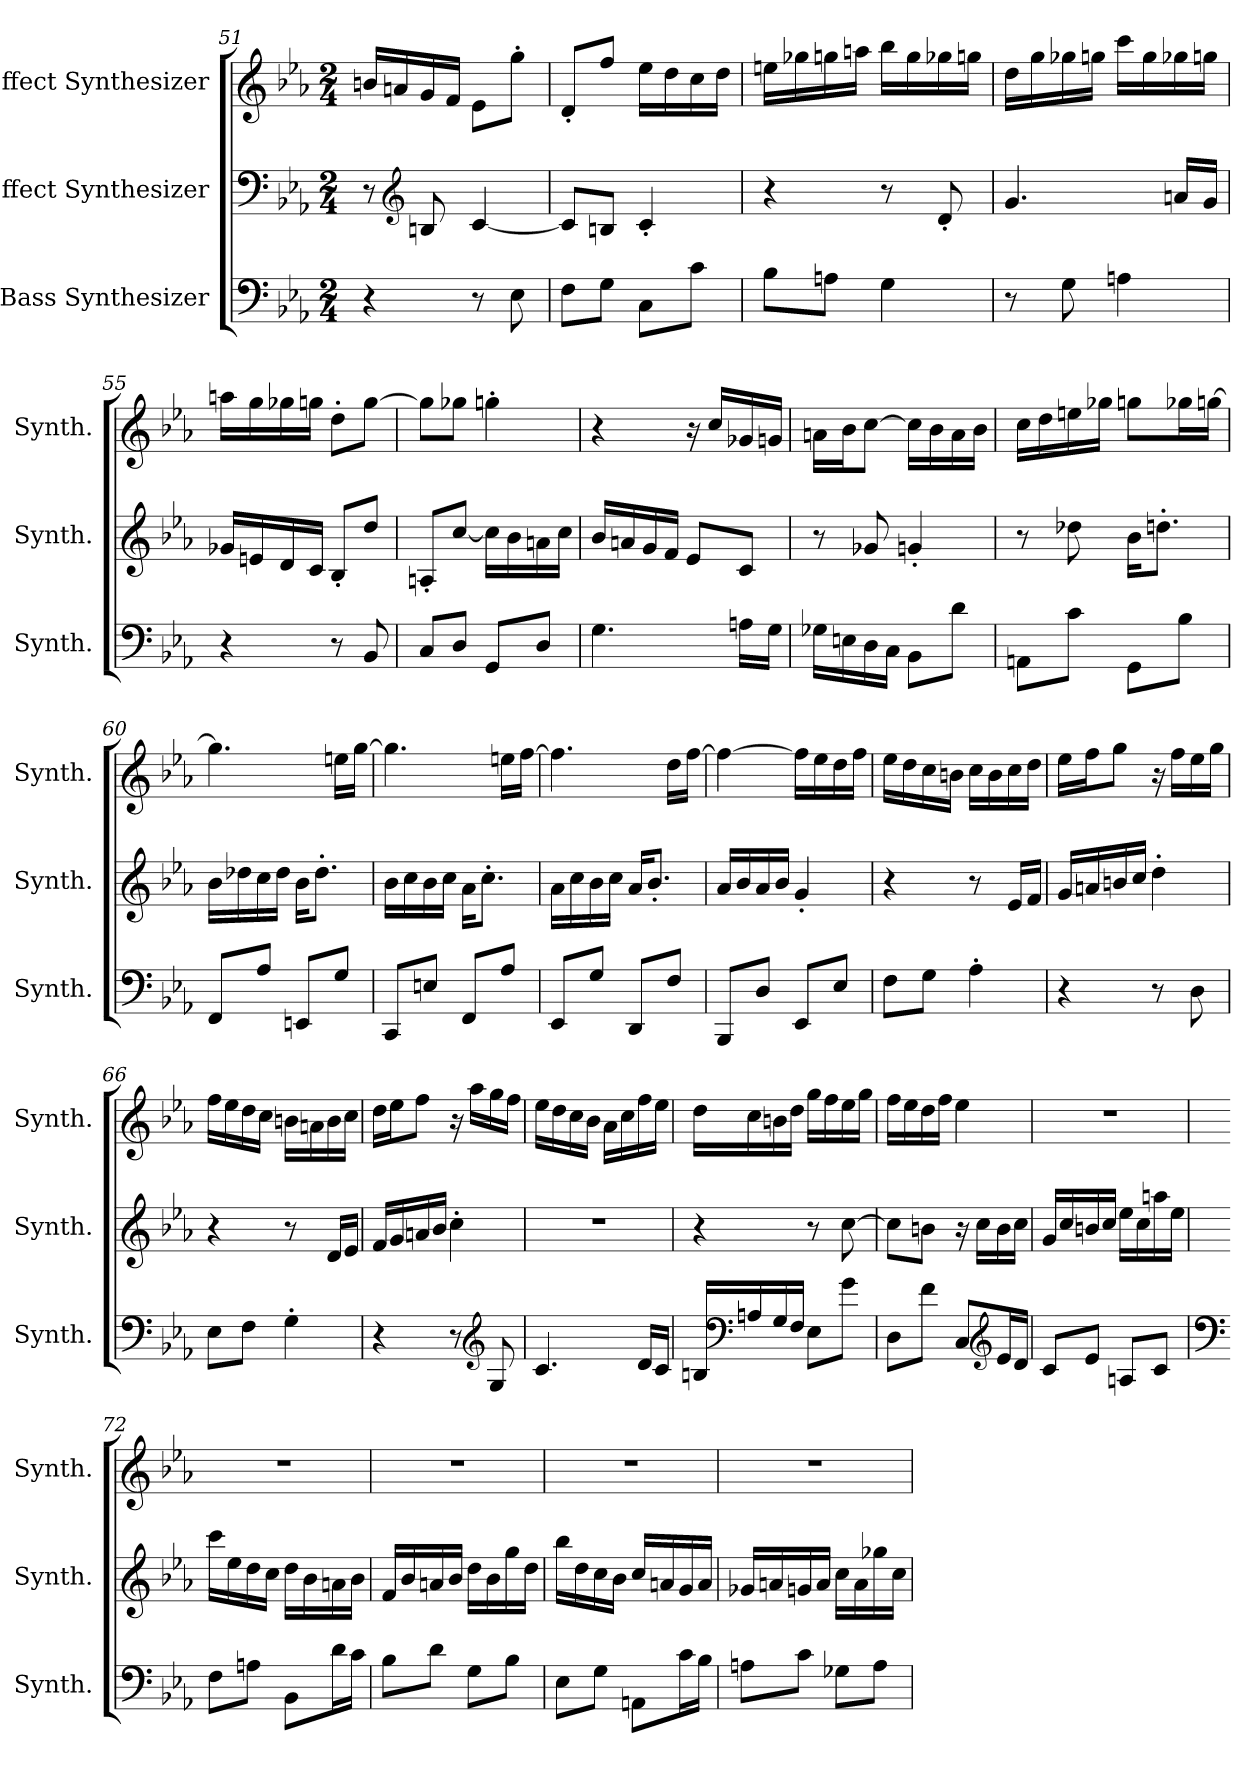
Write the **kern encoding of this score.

**kern	**kern	**kern
*part3	*part2	*part1
*staff3	*staff2	*staff1
*I"Bass Synthesizer	*I"Effect Synthesizer	*I"Effect Synthesizer
*I'Synth.	*I'Synth.	*I'Synth.
!!LO:LB:g=z
*clefF4	*clefF4	*clefG2
*k[b-e-a-]	*k[b-e-a-]	*k[b-e-a-]
*M2/4	*M2/4	*M2/4
=51	=51	=51
4r	8r	16bn/LL
.	.	16an/
*	*clefG2	*
.	8Bn/	16g/
.	.	16f/JJ
8r	[4c/	8e-\L
8E-\	.	8gg'\J
=52	=52	=52
8F\L	8c/L]	8d'/L
8G\J	8Bn/J	8ff/J
8C\L	4c'/	16ee-\LL
.	.	16dd\
8c\J	.	16cc\
.	.	16dd\JJ
=53	=53	=53
8B-\L	4r	16een\LL
.	.	16gg-X\
8An\J	.	16ggn\
.	.	16aan\JJ
4G\	8r	16bb-\LL
.	.	16gg\
.	8d'/	16gg-X\
.	.	16ggn\JJ
=54	=54	=54
8r	4.g/	16dd\LL
.	.	16gg\
8G\	.	16gg-X\
.	.	16ggn\JJ
4An\	.	16ccc\LL
.	.	16gg\
.	16an/LL	16gg-X\
.	16g/JJ	16ggn\JJ
!!LO:LB:g=z
=55	=55	=55
4r	16g-X/LL	16aan\LL
.	16en/	16gg\
.	16d/	16gg-X\
.	16c/JJ	16ggn\JJ
8r	8B-'/L	8dd'\L
8BB-/	8dd/J	[8gg\J
=56	=56	=56
8C/L	8An'/L	8gg\L]
8D/J	[8cc/J	8gg-X\J
8GG/L	16cc\LL]	4ggn'\
.	16b-\	.
8D/J	16an\	.
.	16cc\JJ	.
=57	=57	=57
4.G\	16b-/LL	4r
.	16an/	.
.	16g/	.
.	16f/JJ	.
.	8e-/L	16r
.	.	16cc/LL
16An\LL	8c/J	16g-X/
16G\JJ	.	16gn/JJ
=58	=58	=58
16G-X\LL	8r	16an\LL
16En\	.	16b-\J
16D\	8g-X/	[8cc\J
16C\JJ	.	.
8BB-\L	4gn'/	16cc\LL]
.	.	16b-\
8d\J	.	16a\
.	.	16b-\JJ
!!LO:LB:g=z
=59	=59	=59
8AAn\L	8r	16cc\LL
.	.	16dd\
8c\J	8dd-X\	16een\
.	.	16gg-X\JJ
8GG\L	16b-\KL	8ggn\L
.	8.ddn'\J	.
8B-\J	.	16gg-X\L
.	.	[16ggn\JJ
=60	=60	=60
8FF/L	16b-\LL	4.gg\]
.	16dd-X\	.
8A-/J	16cc\	.
.	16dd-\JJ	.
8EEn/L	16b-\KL	.
.	8.dd-'\J	.
8G/J	.	16een\LL
.	.	[16gg\JJ
=61	=61	=61
8CC/L	16b-\LL	4.gg\]
.	16cc\	.
8En/J	16b-\	.
.	16cc\JJ	.
8FF/L	16a-\KL	.
.	8.cc'\J	.
8A-/J	.	16een\LL
.	.	[16ff\JJ
=62	=62	=62
8EE-/L	16a-\LL	4.ff\]
.	16cc\	.
8G/J	16b-\	.
.	16cc\JJ	.
8DD/L	16a-/KL	.
.	8.b-'/J	.
8F/J	.	16dd\LL
.	.	[16ff\JJ
!!LO:PB:g=z
=63	=63	=63
8BBB-/L	16a-/LL	4ff\_
.	16b-/	.
8D/J	16a-/	.
.	16b-/JJ	.
8EE-/L	4g'/	16ff\LL]
.	.	16ee-\
8E-/J	.	16dd\
.	.	16ff\JJ
=64	=64	=64
8F\L	4r	16ee-\LL
.	.	16dd\
8G\J	.	16cc\
.	.	16bn\JJ
4A-'\	8r	16cc\LL
.	.	16b\
.	16e-/LL	16cc\
.	16f/JJ	16dd\JJ
=65	=65	=65
4r	16g/LL	16ee-\LL
.	16an/	16ff\J
.	16bn/	8gg\J
.	16cc/JJ	.
8r	4dd'\	16r
.	.	16ff\LL
8D\	.	16ee-\
.	.	16gg\JJ
=66	=66	=66
8E-\L	4r	16ff\LL
.	.	16ee-\
8F\J	.	16dd\
.	.	16cc\JJ
4G'\	8r	16bn\LL
.	.	16an\
.	16d/LL	16b\
.	16e-/JJ	16cc\JJ
!!LO:LB:g=z
=67	=67	=67
4r	16f/LL	16dd\LL
.	16g/	16ee-\J
.	16an/	8ff\J
.	16b-/JJ	.
8r	4cc'\	16r
.	.	16aa-\LL
*clefG2	*	*
8G/	.	16gg\
.	.	16ff\JJ
=68	=68	=68
4.c/	2r	16ee-\LL
.	.	16dd\
.	.	16cc\
.	.	16b-\JJ
.	.	16a-\LL
.	.	16cc\
16d/LL	.	16ff\
16c/JJ	.	16ee-\JJ
=69	=69	=69
16Bn/LL	4r	16dd\LL
*clefF4	*	*
16An/	.	16cc\
16G/	.	16bn\
16F/JJ	.	16dd\JJ
8E-\L	8r	16gg\LL
.	.	16ff\
8g\J	[8cc\	16ee-\
.	.	16gg\JJ
=70	=70	=70
8D\L	8cc\L]	16ff\LL
.	.	16ee-\
8f\J	8bn\J	16dd\
.	.	16ff\JJ
8C/L	16r	4ee-\
.	16cc\LL	.
*clefG2	*	*
16e-/L	16b\	.
16d/JJ	16cc\JJ	.
!!LO:LB:g=z
=71	=71	=71
8c/L	16g/LL	2r
.	16cc/	.
8e-/J	16bn/	.
.	16cc/JJ	.
8An/L	16ee-\LL	.
.	16cc\	.
8c/J	16aan\	.
.	16ee-\JJ	.
=72	=72	=72
*clefF4	*	*
8F\L	16ccc\LL	2r
.	16ee-\	.
8An\J	16dd\	.
.	16cc\JJ	.
8BB-\L	16dd\LL	.
.	16b-\	.
16d\L	16an\	.
16c\JJ	16b-\JJ	.
=73	=73	=73
8B-\L	16f/LL	2r
.	16b-/	.
8d\J	16an/	.
.	16b-/JJ	.
8G\L	16dd\LL	.
.	16b-\	.
8B-\J	16gg\	.
.	16dd\JJ	.
=74	=74	=74
8E-\L	16bb-\LL	2r
.	16dd\	.
8G\J	16cc\	.
.	16b-\JJ	.
8AAn\L	16cc/LL	.
.	16an/	.
16c\L	16g/	.
16B-\JJ	16a/JJ	.
!!LO:LB:g=z
=75	=75	=75
8An\L	16g-X/LL	2r
.	16an/	.
8c\J	16gn/	.
.	16a/JJ	.
8G-X\L	16cc\LL	.
.	16a\	.
8A\J	16gg-X\	.
.	16cc\JJ	.
=	=	=
*-	*-	*-
